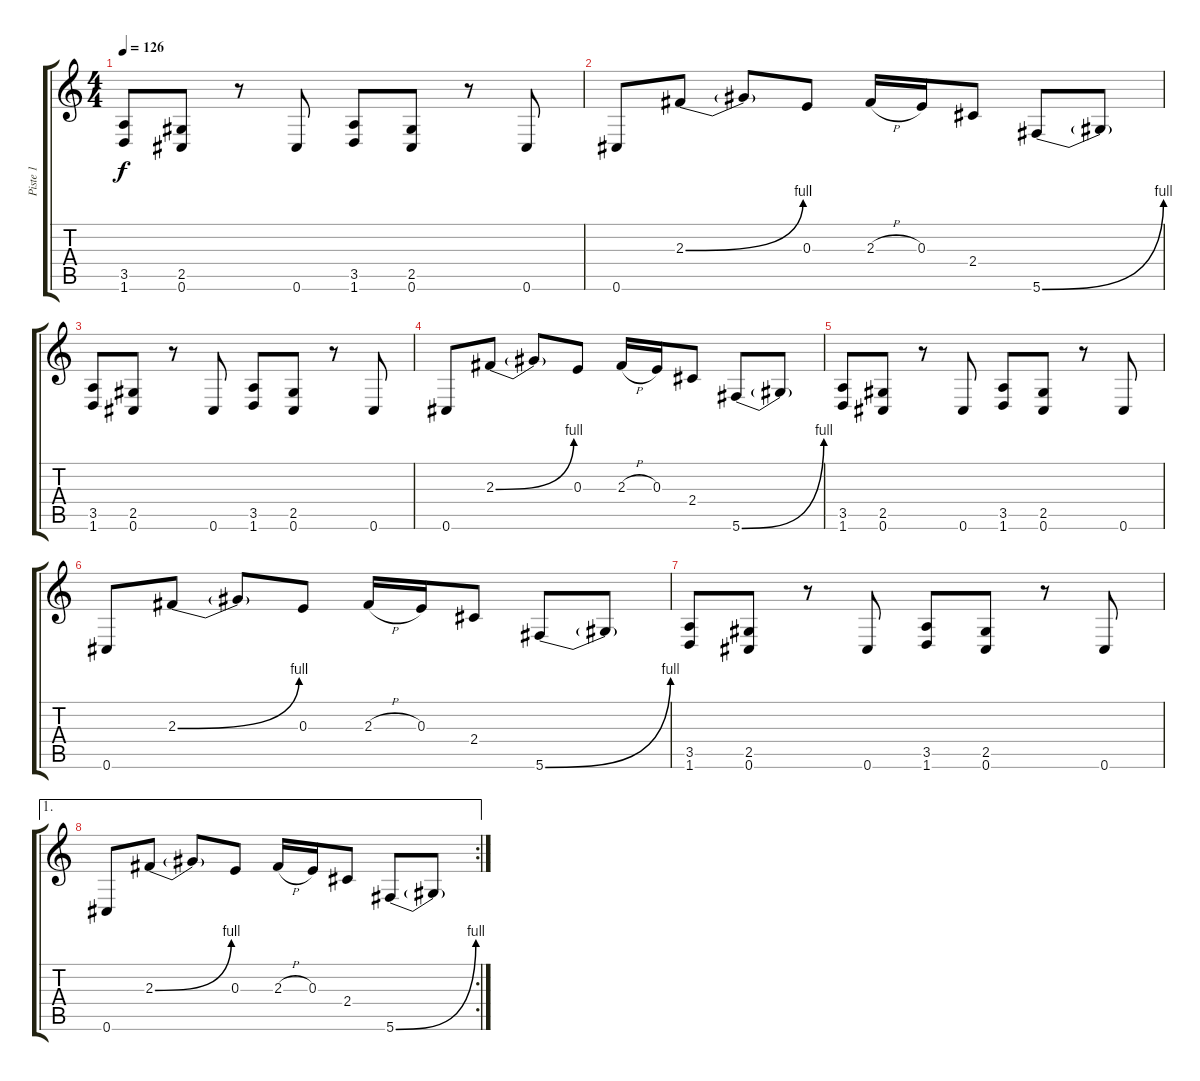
\track ("Piste 1" "Piste 1") {instrument overdrivenguitar}
\staff {score tabs}
\tuning (Db4 Ab3 E3 B2 Gb2 Db2) {hide}
\ts (4 4)
\tempo 126
\clef g2
\ks c
(3.5 1.6).8{dy f} (2.5 0.6).8 r.8 0.6.8 (3.5 1.6).8 (2.5 0.6).8 r.8 0.6.8 |
0.6.8 2.3{be (bend 0 0 60 4)}.8 2.3{t}.8 0.3.8 2.3{h}.16 0.3.16 2.4.8 5.6{be (bend 0 0 60 4)}.8 5.6{t}.8 |
(3.5 1.6).8 (2.5 0.6).8 r.8 0.6.8 (3.5 1.6).8 (2.5 0.6).8 r.8 0.6.8 |
0.6.8 2.3{be (bend 0 0 60 4)}.8 2.3{t}.8 0.3.8 2.3{h}.16 0.3.16 2.4.8 5.6{be (bend 0 0 60 4)}.8 5.6{t}.8 |
(3.5 1.6).8 (2.5 0.6).8 r.8 0.6.8 (3.5 1.6).8 (2.5 0.6).8 r.8 0.6.8 |
0.6.8 2.3{be (bend 0 0 60 4)}.8 2.3{t}.8 0.3.8 2.3{h}.16 0.3.16 2.4.8 5.6{be (bend 0 0 60 4)}.8 5.6{t}.8 |
(3.5 1.6).8 (2.5 0.6).8 r.8 0.6.8 (3.5 1.6).8 (2.5 0.6).8 r.8 0.6.8 |
\ae 1
\rc 2
0.6.8 2.3{be (bend 0 0 60 4)}.8 2.3{t}.8 0.3.8 2.3{h}.16 0.3.16 2.4.8 5.6{be (bend 0 0 60 4)}.8 5.6{t}.8
